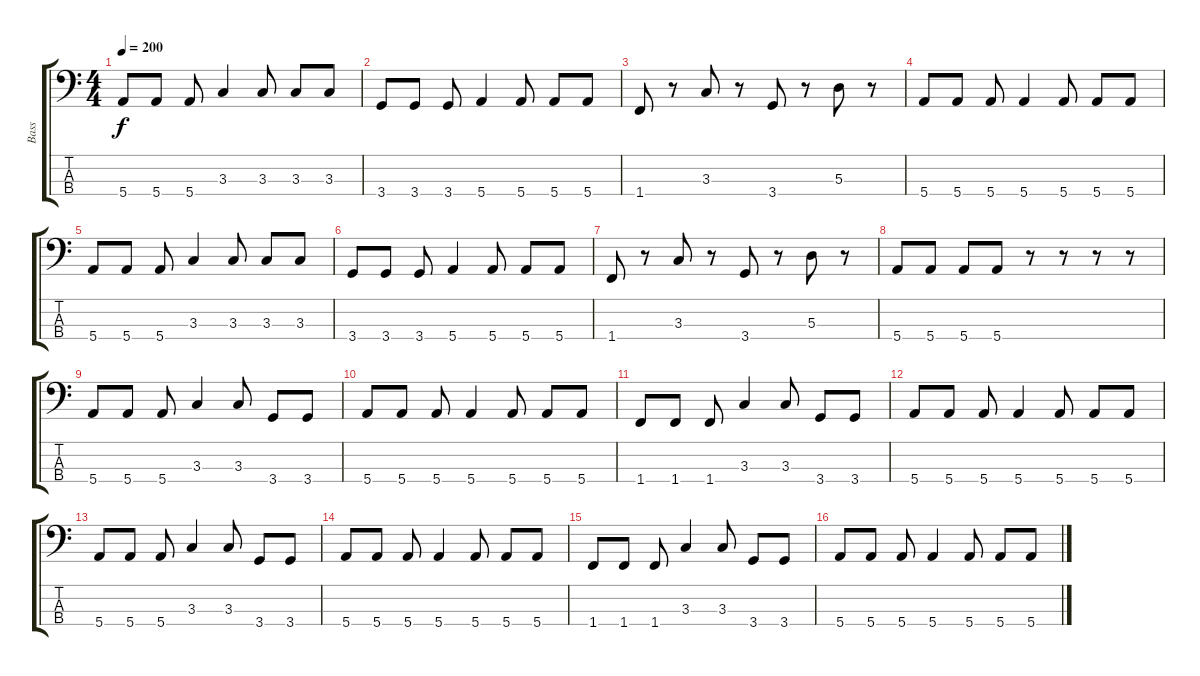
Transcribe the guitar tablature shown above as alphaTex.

\track ("Bass" "Bass") {instrument electricbasspick}
\staff {score tabs}
\tuning (G2 D2 A1 E1) {hide}
\ts (4 4)
\tempo 200
\clef f4
\ks c
5.4.8{dy f instrument electricbasspick} 5.4.8 5.4.8 3.3.4 3.3.8 3.3.8 3.3.8 |
3.4.8 3.4.8 3.4.8 5.4.4 5.4.8 5.4.8 5.4.8 |
1.4.8 r.8 3.3.8 r.8 3.4.8 r.8 5.3.8 r.8 |
5.4.8 5.4.8 5.4.8 5.4.4 5.4.8 5.4.8 5.4.8 |
5.4.8 5.4.8 5.4.8 3.3.4 3.3.8 3.3.8 3.3.8 |
3.4.8 3.4.8 3.4.8 5.4.4 5.4.8 5.4.8 5.4.8 |
1.4.8 r.8 3.3.8 r.8 3.4.8 r.8 5.3.8 r.8 |
5.4.8 5.4.8 5.4.8 5.4.8 r.8 r.8 r.8 r.8 |
5.4.8 5.4.8 5.4.8 3.3.4 3.3.8 3.4.8 3.4.8 |
5.4.8 5.4.8 5.4.8 5.4.4 5.4.8 5.4.8 5.4.8 |
1.4.8 1.4.8 1.4.8 3.3.4 3.3.8 3.4.8 3.4.8 |
5.4.8 5.4.8 5.4.8 5.4.4 5.4.8 5.4.8 5.4.8 |
5.4.8 5.4.8 5.4.8 3.3.4 3.3.8 3.4.8 3.4.8 |
5.4.8 5.4.8 5.4.8 5.4.4 5.4.8 5.4.8 5.4.8 |
1.4.8 1.4.8 1.4.8 3.3.4 3.3.8 3.4.8 3.4.8 |
5.4.8 5.4.8 5.4.8 5.4.4 5.4.8 5.4.8 5.4.8
